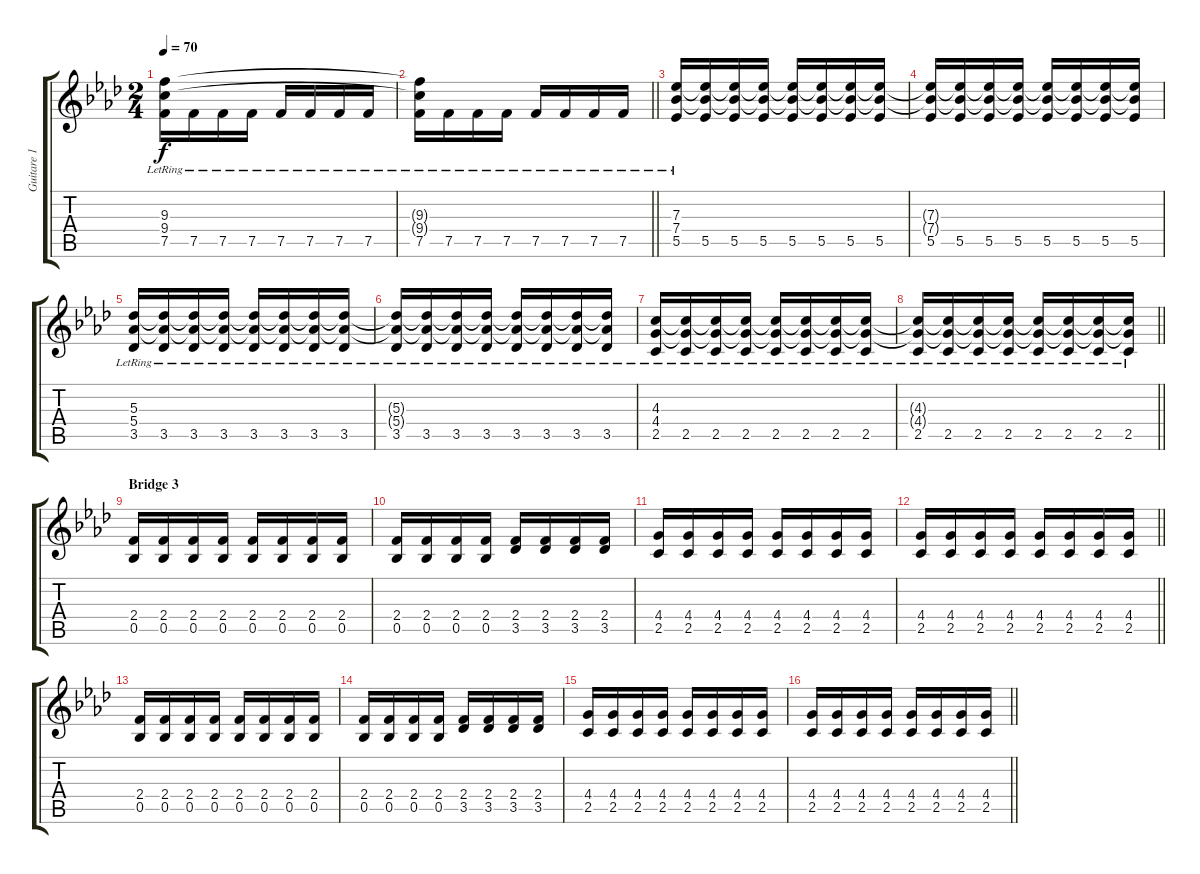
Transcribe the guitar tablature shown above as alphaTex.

\track ("Guitare 1" "Guitare 1") {instrument electricguitarclean}
\staff {score tabs}
\tuning (F4 C4 Ab3 Eb3 Bb2 F2) {hide}
\ts (2 4)
\tempo 70
\clef g2
\ks fminor
(9.3{lr} 9.4{lr} 7.5{lr}).16{dy f} 7.5{lr}.16 7.5{lr}.16 7.5{lr}.16 7.5{lr}.16 7.5{lr}.16 7.5{lr}.16 7.5{lr}.16 |
\barLineRight lightlight
(9.3{t} 9.4{t} 7.5{lr}).16 7.5{lr}.16 7.5{lr}.16 7.5{lr}.16 7.5{lr}.16 7.5{lr}.16 7.5{lr}.16 7.5{lr}.16 |
(7.3 7.4{lr} 5.5{lr}).16 (7.3{t} 7.4{t} 5.5).16 (7.3{t} 7.4{t} 5.5).16 (7.3{t} 7.4{t} 5.5).16 (7.3{t} 7.4{t} 5.5).16 (7.3{t} 7.4{t} 5.5).16 (7.3{t} 7.4{t} 5.5).16 (7.3{t} 7.4{t} 5.5).16 |
(7.3{t} 7.4{t} 5.5).16 (7.3{t} 7.4{t} 5.5).16 (7.3{t} 7.4{t} 5.5).16 (7.3{t} 7.4{t} 5.5).16 (7.3{t} 7.4{t} 5.5).16 (7.3{t} 7.4{t} 5.5).16 (7.3{t} 7.4{t} 5.5).16 (7.3{t} 7.4{t} 5.5).16 |
(5.3{lr} 5.4{lr} 3.5{lr}).16 (5.3{t} 5.4{t} 3.5{lr}).16 (5.3{t} 5.4{t} 3.5{lr}).16 (5.3{t} 5.4{t} 3.5{lr}).16 (5.3{t} 5.4{t} 3.5{lr}).16 (5.3{t} 5.4{t} 3.5{lr}).16 (5.3{t} 5.4{t} 3.5{lr}).16 (5.3{t} 5.4{t} 3.5{lr}).16 |
(5.3{t} 5.4{t} 3.5{lr}).16 (5.3{t} 5.4{t} 3.5{lr}).16 (5.3{t} 5.4{t} 3.5{lr}).16 (5.3{t} 5.4{t} 3.5{lr}).16 (5.3{t} 5.4{t} 3.5{lr}).16 (5.3{t} 5.4{t} 3.5{lr}).16 (5.3{t} 5.4{t} 3.5{lr}).16 (5.3{t} 5.4{t} 3.5{lr}).16 |
(4.3{lr} 4.4{lr} 2.5{lr}).16 (4.3{t} 4.4{t} 2.5{lr}).16 (4.3{t} 4.4{t} 2.5{lr}).16 (4.3{t} 4.4{t} 2.5{lr}).16 (4.3{t} 4.4{t} 2.5{lr}).16 (4.3{t} 4.4{t} 2.5{lr}).16 (4.3{t} 4.4{t} 2.5{lr}).16 (4.3{t} 4.4{t} 2.5{lr}).16 |
\barLineRight lightlight
(4.3{t} 4.4{t} 2.5{lr}).16 (4.3{t} 4.4{t} 2.5{lr}).16 (4.3{t} 4.4{t} 2.5{lr}).16 (4.3{t} 4.4{t} 2.5{lr}).16 (4.3{t} 4.4{t} 2.5{lr}).16 (4.3{t} 4.4{t} 2.5{lr}).16 (4.3{t} 4.4{t} 2.5{lr}).16 (4.3{t} 4.4{t} 2.5{lr}).16 |
\section ("" "Bridge 3")
(2.4 0.5).16{volume 7} (2.4 0.5).16 (2.4 0.5).16 (2.4 0.5).16 (2.4 0.5).16 (2.4 0.5).16 (2.4 0.5).16 (2.4 0.5).16 |
(2.4 0.5).16 (2.4 0.5).16 (2.4 0.5).16 (2.4 0.5).16 (2.4 3.5).16 (2.4 3.5).16 (2.4 3.5).16 (2.4 3.5).16 |
(4.4 2.5).16 (4.4 2.5).16 (4.4 2.5).16 (4.4 2.5).16 (4.4 2.5).16 (4.4 2.5).16 (4.4 2.5).16 (4.4 2.5).16 |
\barLineRight lightlight
(4.4 2.5).16 (4.4 2.5).16 (4.4 2.5).16 (4.4 2.5).16 (4.4 2.5).16 (4.4 2.5).16 (4.4 2.5).16 (4.4 2.5).16 |
(2.4 0.5).16 (2.4 0.5).16 (2.4 0.5).16 (2.4 0.5).16 (2.4 0.5).16 (2.4 0.5).16 (2.4 0.5).16 (2.4 0.5).16 |
(2.4 0.5).16 (2.4 0.5).16 (2.4 0.5).16 (2.4 0.5).16 (2.4 3.5).16 (2.4 3.5).16 (2.4 3.5).16 (2.4 3.5).16 |
(4.4 2.5).16 (4.4 2.5).16 (4.4 2.5).16 (4.4 2.5).16 (4.4 2.5).16 (4.4 2.5).16 (4.4 2.5).16 (4.4 2.5).16 |
\barLineRight lightlight
(4.4 2.5).16 (4.4 2.5).16 (4.4 2.5).16 (4.4 2.5).16 (4.4 2.5).16 (4.4 2.5).16 (4.4 2.5).16 (4.4 2.5).16
